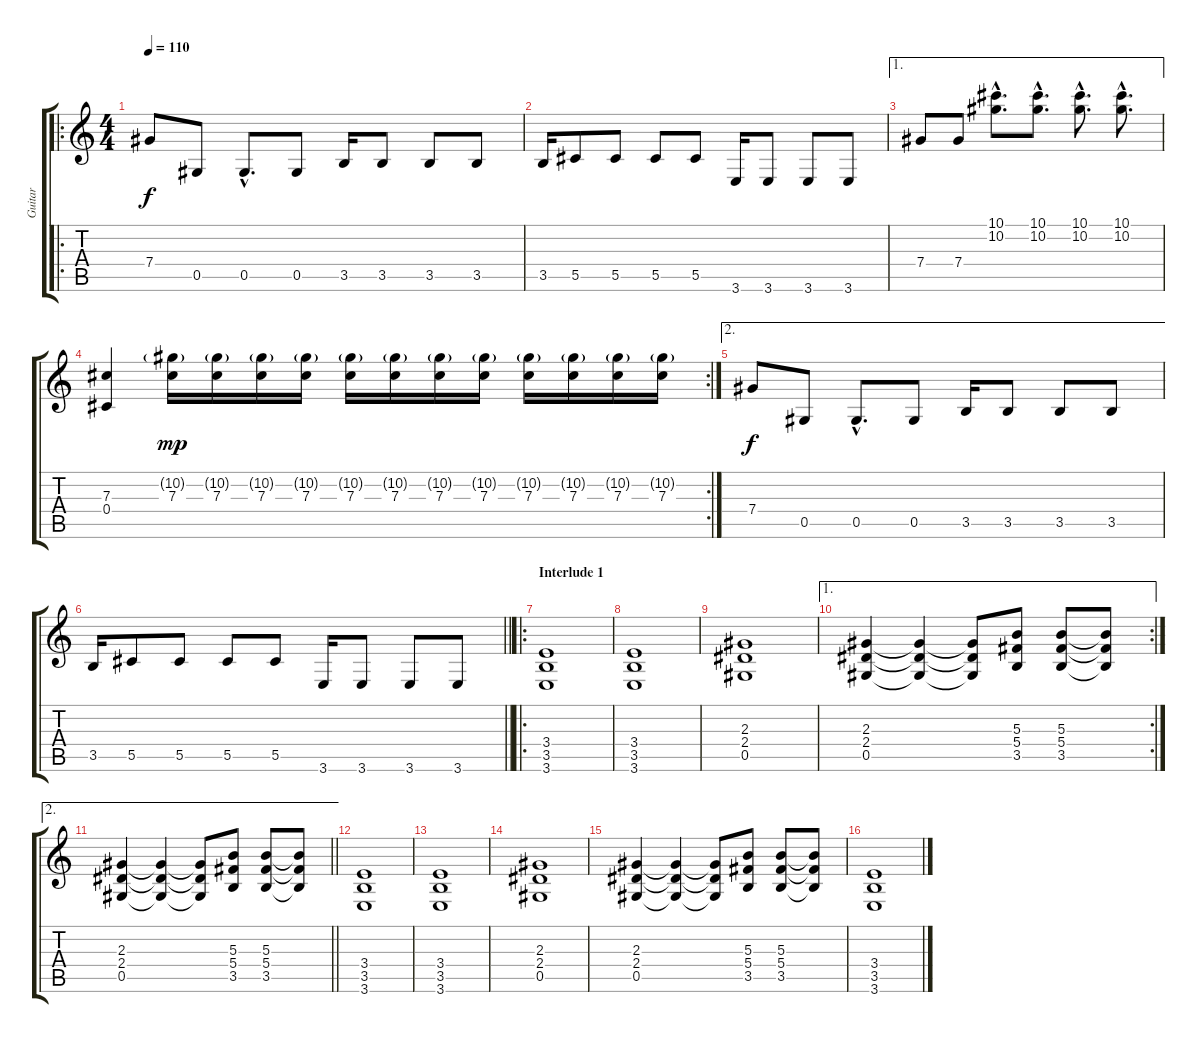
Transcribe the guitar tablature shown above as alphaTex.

\track ("Guitar" "Guitar") {instrument distortionguitar}
\staff {score tabs}
\tuning (Eb4 Bb3 Gb3 Db3 Ab2 Db2) {hide}
\ro
\ts (4 4)
\tempo 110
\clef g2
\ks c
7.4.8{dy f} 0.5.8 0.5{hac}.8{d} 0.5.8 3.5.16 3.5.8 3.5.8 3.5.8 |
3.5.16 5.5.8 5.5.8 5.5.8 5.5.8 3.6.16 3.6.8 3.6.8 3.6.8 |
\ae 1
7.4.8 7.4.8 (10.1{hac} 10.2{hac}).8{d} (10.1{hac} 10.2{hac}).8{d} (10.1{hac} 10.2{hac}).8{d} (10.1{hac} 10.2{hac}).8{d} |
\rc 2
(7.3 0.4).4 (10.2{g} 7.3).16{dy mp} (10.2{g} 7.3).16 (10.2{g} 7.3).16 (10.2{g} 7.3).16 (10.2{g} 7.3).16 (10.2{g} 7.3).16 (10.2{g} 7.3).16 (10.2{g} 7.3).16 (10.2{g} 7.3).16 (10.2{g} 7.3).16 (10.2{g} 7.3).16 (10.2{g} 7.3).16 |
\ae 2
7.4.8{dy f} 0.5.8 0.5{hac}.8{d} 0.5.8 3.5.16 3.5.8 3.5.8 3.5.8 |
\barLineRight lightlight
3.5.16 5.5.8 5.5.8 5.5.8 5.5.8 3.6.16 3.6.8 3.6.8 3.6.8 |
\ro
\section ("" "Interlude 1")
(3.4 3.5 3.6).1 |
(3.4 3.5 3.6).1 |
(2.3 2.4 0.5).1 |
\ae 1
\rc 2
(2.3 2.4 0.5).4 (2.3{t} 2.4{t} 0.5{t}).4 (2.3{t} 2.4{t} 0.5{t}).8 (5.3 5.4 3.5).8 (5.3 5.4 3.5).8 (5.3{t} 5.4{t} 3.5{t}).8 |
\ae 2
\barLineRight lightlight
(2.3 2.4 0.5).4 (2.3{t} 2.4{t} 0.5{t}).4 (2.3{t} 2.4{t} 0.5{t}).8 (5.3 5.4 3.5).8 (5.3 5.4 3.5).8 (5.3{t} 5.4{t} 3.5{t}).8 |
(3.4 3.5 3.6).1 |
(3.4 3.5 3.6).1 |
(2.3 2.4 0.5).1 |
(2.3 2.4 0.5).4 (2.3{t} 2.4{t} 0.5{t}).4 (2.3{t} 2.4{t} 0.5{t}).8 (5.3 5.4 3.5).8 (5.3 5.4 3.5).8 (5.3{t} 5.4{t} 3.5{t}).8 |
(3.4 3.5 3.6).1
